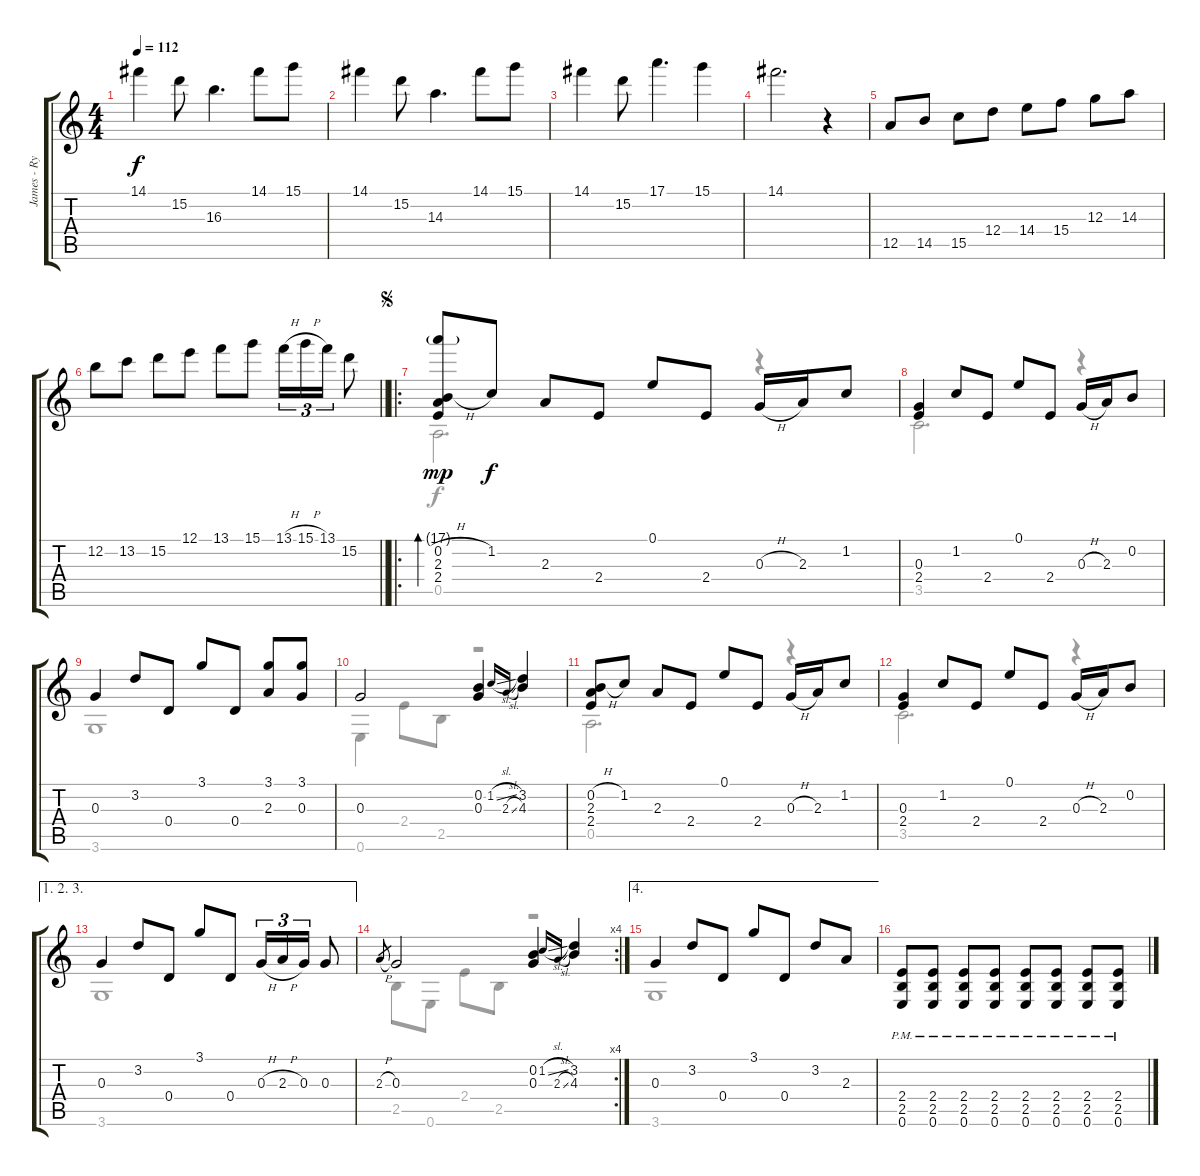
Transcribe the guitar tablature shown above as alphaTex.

\track ("James - Rythme Distortion" "James - Ry") {instrument distortionguitar}
\staff {score tabs}
\tuning (E4 B3 G3 D3 A2 E2) {hide}
\voice
\ts (4 4)
\tempo 112
\clef g2
\ks c
14.1.4{dy f} 15.2.8 16.3.4{d} 14.1.8 15.1.8 |
14.1.4 15.2.8 14.3.4{d} 14.1.8 15.1.8 |
14.1.4 15.2.8 17.1.4{d} 15.1.4 |
14.1.2{d} r.4 |
12.5.8 14.5.8 15.5.8 12.4.8 14.4.8 15.4.8 12.3.8 14.3.8 |
\barLineRight lightlight
12.2.8 13.2.8 15.2.8 12.1.8 13.1.8 15.1.8 13.1{h}.16{tu (3 2)} 15.1{h}.16{tu (3 2)} 13.1.16{tu (3 2)} 15.2.8 |
\ro
\jump segno
(17.1{g} 0.2{h} 2.3 2.4).8{bd 120 dy mp} 1.2.8{dy f} 2.3.8 2.4.8 0.1.8 2.4.8 0.3{h}.16 2.3.16 1.2.8 |
(0.3 2.4).4 1.2.8 2.4.8 0.1.8 2.4.8 0.3{h}.16 2.3.16 0.2.8 |
0.3.4 3.2.8 0.4.8 3.1.8 0.4.8 (3.1 2.3).8 (3.1 0.3).8 |
0.3.2 (0.2 0.3).4 1.2{sl}.16{gr onbeat} 2.3{sl}.16{gr onbeat} (3.2 4.3).4 |
(0.2{h} 2.3 2.4).8 1.2.8 2.3.8 2.4.8 0.1.8 2.4.8 0.3{h}.16 2.3.16 1.2.8 |
(0.3 2.4).4 1.2.8 2.4.8 0.1.8 2.4.8 0.3{h}.16 2.3.16 0.2.8 |
\ae (1 2 3)
0.3.4 3.2.8 0.4.8 3.1.8 0.4.8 0.3{h}.16{tu (3 2)} 2.3{h}.16{tu (3 2)} 0.3.16{tu (3 2)} 0.3.8 |
\rc 4
2.3{h}.8{gr} 0.3.2 (0.2 0.3).4 1.2{sl}.16{gr onbeat} 2.3{sl}.16{gr onbeat} (3.2 4.3).4 |
\ae 4
0.3.4 3.2.8 0.4.8 3.1.8 0.4.8 3.2.8 2.3.8 |
(2.4 2.5{pm} 0.6{pm}).8 (2.4 2.5{pm} 0.6{pm}).8 (2.4 2.5{pm} 0.6{pm}).8 (2.4 2.5{pm} 0.6{pm}).8 (2.4 2.5{pm} 0.6{pm}).8 (2.4 2.5{pm} 0.6{pm}).8 (2.4 2.5{pm} 0.6{pm}).8 (2.4 2.5{pm} 0.6{pm}).8
\voice
\clef g2
\ottava regular
\simile none
\ks c
|
|
|
|
|
\barLineRight lightlight
|
0.5.2{d} r.4 |
3.5.2{d} r.4 |
3.6.1 |
0.6.4 2.4.8 2.5.8 r.2 |
0.5.2{d} r.4 |
3.5.2{d} r.4 |
3.6.1 |
2.5.8 0.6.8 2.4.8 2.5.8 r.2 |
3.6.1 |
